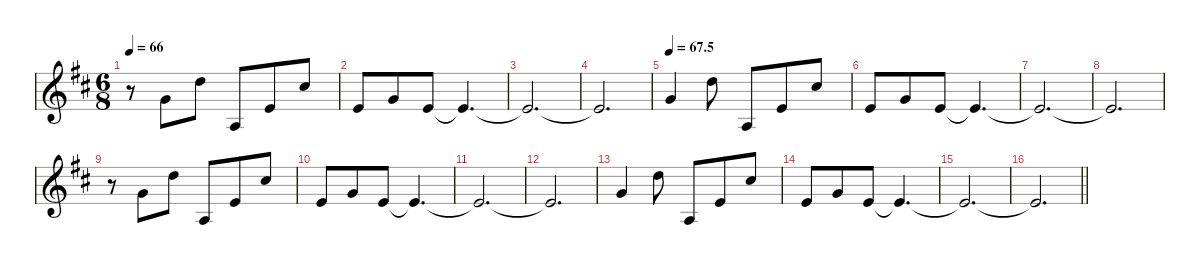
\defaultSystemsLayout 4
\hideDynamics
\bracketExtendMode nobrackets
\singleTrackTrackNamePolicy hidden
\multiTrackTrackNamePolicy hidden
\firstSystemTrackNameMode fullname
\firstSystemTrackNameOrientation horizontal
\otherSystemsTrackNameOrientation horizontal
\track ("Violin" "vln.") {defaultSystemsLayout 8 instrument violin}
\staff {score}
\tuning (E5 A4 D4 G3)
\ts (6 8)
\tempo 66
\clef g2
\ks bminor
r.8{dy ff beam Down} 5.3{acc forcenatural}.8{beam Down} 5.2{acc forcenatural}.8{beam Down} 2.4{acc forcenatural}.8{beam Up} 2.3{acc forcenatural}.8{beam Up} 4.2{acc #}.8{beam Up} |
2.3{acc forcenatural}.8{beam Up} 5.3{acc forcenatural}.8{beam Up} 2.3{acc forcenatural}.8{beam Up} 2.3{t acc forcenatural}.4{d beam Up} |
2.3{t acc forcenatural}.2{d beam Up} |
2.3{t acc forcenatural}.2{d beam Up} |
\tempo
67.5 5.3{acc forcenatural}.4{beam Up} 5.2{acc forcenatural}.8{beam Down} 2.4{acc forcenatural}.8{beam Up} 2.3{acc forcenatural}.8{beam Up} 4.2{acc #}.8{beam Up} |
2.3{acc forcenatural}.8{beam Up} 5.3{acc forcenatural}.8{beam Up} 2.3{acc forcenatural}.8{beam Up} 2.3{t acc forcenatural}.4{d beam Up} |
2.3{t acc forcenatural}.2{d beam Up} |
2.3{t acc forcenatural}.2{d beam Up} |
r.8{beam Down} 5.3{acc forcenatural}.8{beam Down} 5.2{acc forcenatural}.8{beam Down} 2.4{acc forcenatural}.8{beam Up} 2.3{acc forcenatural}.8{beam Up} 4.2{acc #}.8{beam Up} |
2.3{acc forcenatural}.8{beam Up} 5.3{acc forcenatural}.8{beam Up} 2.3{acc forcenatural}.8{beam Up} 2.3{t acc forcenatural}.4{d beam Up} |
2.3{t acc forcenatural}.2{d beam Up} |
2.3{t acc forcenatural}.2{d beam Up} |
5.3{acc forcenatural}.4{beam Up} 5.2{acc forcenatural}.8{beam Down} 2.4{acc forcenatural}.8{beam Up} 2.3{acc forcenatural}.8{beam Up} 4.2{acc #}.8{beam Up} |
2.3{acc forcenatural}.8{beam Up} 5.3{acc forcenatural}.8{beam Up} 2.3{acc forcenatural}.8{beam Up} 2.3{t acc forcenatural}.4{d beam Up} |
2.3{t acc forcenatural}.2{d beam Up} |
\barLineRight lightlight
2.3{t acc forcenatural}.2{d beam Up}
